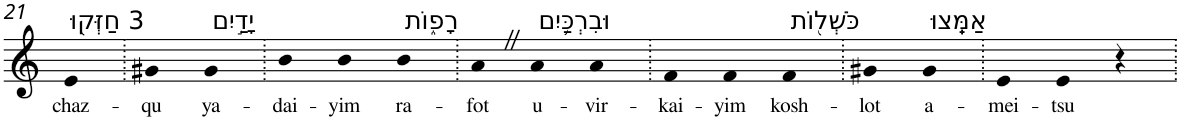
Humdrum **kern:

**kern	**text
*part1	*part1
*staff1	*staff1
*I"Piano	*
*I'Pno	*
!!LO:PB:g=z
*clefG2	*
*k[]	*
=21	=21
!LO:TX:a:t=3 חַזְּק֖וּ	!
!	!LO:LY:b
4e	chaz-
=22.	=22.
!	!LO:LY:b
4g#X	-qu
!LO:TX:a:t=יָדַ֣יִם	!
!	!LO:LY:b
4g#	ya-
=23.	=23.
!	!LO:LY:b
4b	-dai-
!	!LO:LY:b
4b	-yim
!LO:TX:a:t=רָפ֑וֹת	!
!	!LO:LY:b
4b	ra-
=24.	=24.
!	!LO:LY:b
4aZ	-fot
!LO:TX:a:t=וּבִרְכַּ֥יִם	!
!	!LO:LY:b
4a	u-
!	!LO:LY:b
4a	-vir-
=25.	=25.
!	!LO:LY:b
4f	-kai-
!	!LO:LY:b
4f	-yim
!LO:TX:a:t=כֹּשְׁל֖וֹת	!
!	!LO:LY:b
4f	kosh-
=26.	=26.
!	!LO:LY:b
4g#X	-lot
!LO:TX:a:t=אַמֵּֽצוּ	!
!	!LO:LY:b
4g#	a-
=27.	=27.
!	!LO:LY:b
4e	-mei-
!	!LO:LY:b
4e	-tsu
4r	.
=.	=.
*-	*-
